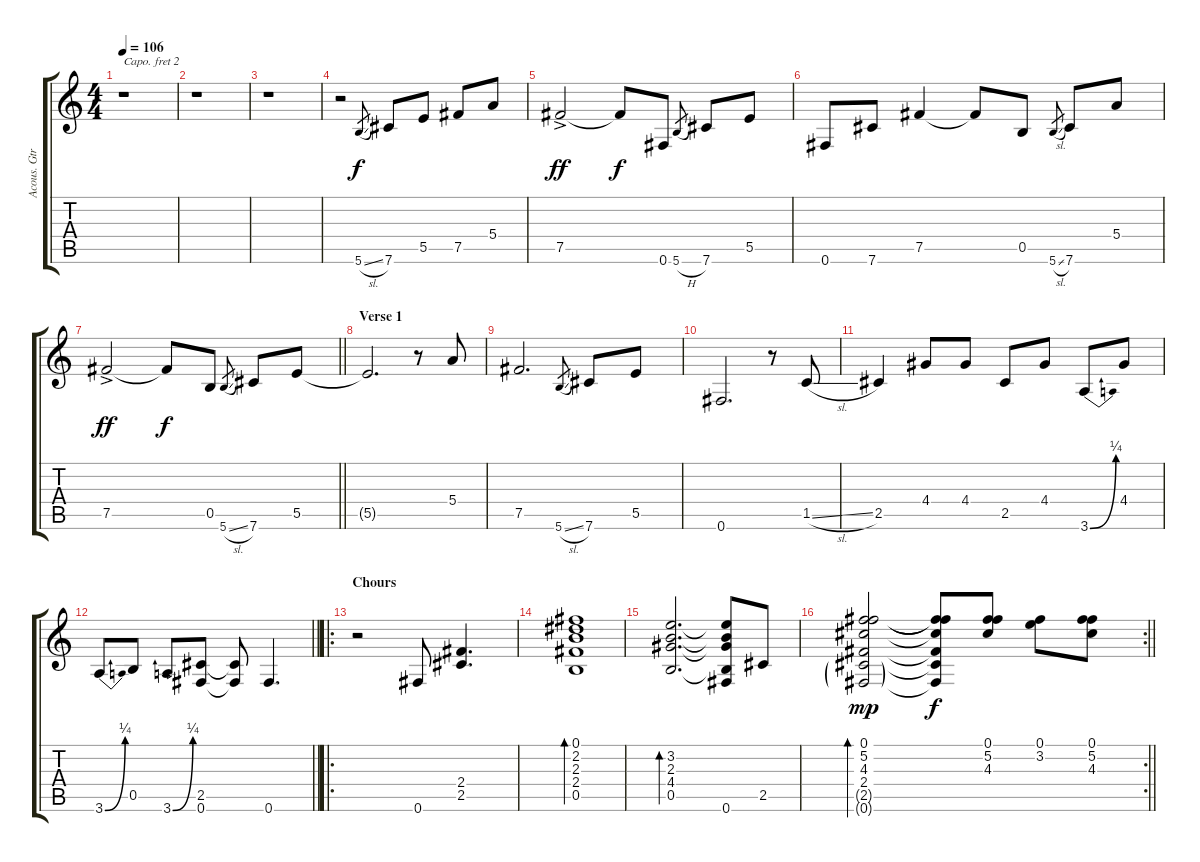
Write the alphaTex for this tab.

\track ("Acous. Gtr [Lightfoot]" "Acous. Gtr") {instrument acousticguitarsteel}
\staff {score tabs}
\capo 2
\tuning (E4 B3 G3 D3 A2 E2) {hide}
\ts (4 4)
\tempo 106
\clef g2
\ks c
r.1{dy f instrument acousticguitarsteel} |
r.1 |
r.1 |
r.2 5.6{sl}.8{gr} 7.6.8 5.5.8 7.5.8 5.4.8 |
7.5{ac}.2{dy ff} 7.5{t}.8{dy f} 0.6.8 5.6{h}.8{gr} 7.6.8 5.5.8 |
0.6.8 7.6.8 7.5.4 7.5{t}.8 0.5.8 5.6{sl}.8{gr} 7.6.8 5.4.8 |
\barLineRight lightlight
7.5{ac}.2{dy ff} 7.5{t}.8{dy f} 0.5.8 5.6{sl}.8{gr} 7.6.8 5.5.8 |
\section ("" "Verse 1")
5.5{t}.2{d} r.8 5.4.8 |
7.5.2{d} 5.6{sl}.8{gr} 7.6.8 5.5.8 |
0.6.2{d} r.8 1.5{sl}.8 |
2.5.4 4.4.8 4.4.8 2.5.8 4.4.8 3.6{be (bend 0 0 60 1)}.8 4.4.8 |
\barLineRight lightlight
3.6{be (bend 0 0 60 1)}.8 0.5.8 3.6{be (bend 0 0 60 1)}.8 (2.5 0.6).8 (2.5{t} 0.6{t}).8 0.6.4{d} |
\ro
\section ("" "Chours")
r.2 0.6.8 (2.4 2.5).4{d} |
(0.1 2.2 2.3 2.4 0.5).1{bd 240} |
(3.2 2.3 4.4 0.5).2{d bd 240} (3.2{t} 2.3{t} 4.4{t} 0.5{t} 0.6).8 2.5.8 |
\rc 2
\barLineRight lightlight
(0.1 5.2 4.3 2.4 2.5{g} 0.6{g}).2{bd 240 dy mp} (0.1{t} 5.2{t} 4.3{t} 2.4{t} 2.5{t} 0.6{t}).8{dy f} (0.1 5.2 4.3).8 (0.1 3.2).8 (0.1 5.2 4.3).8
